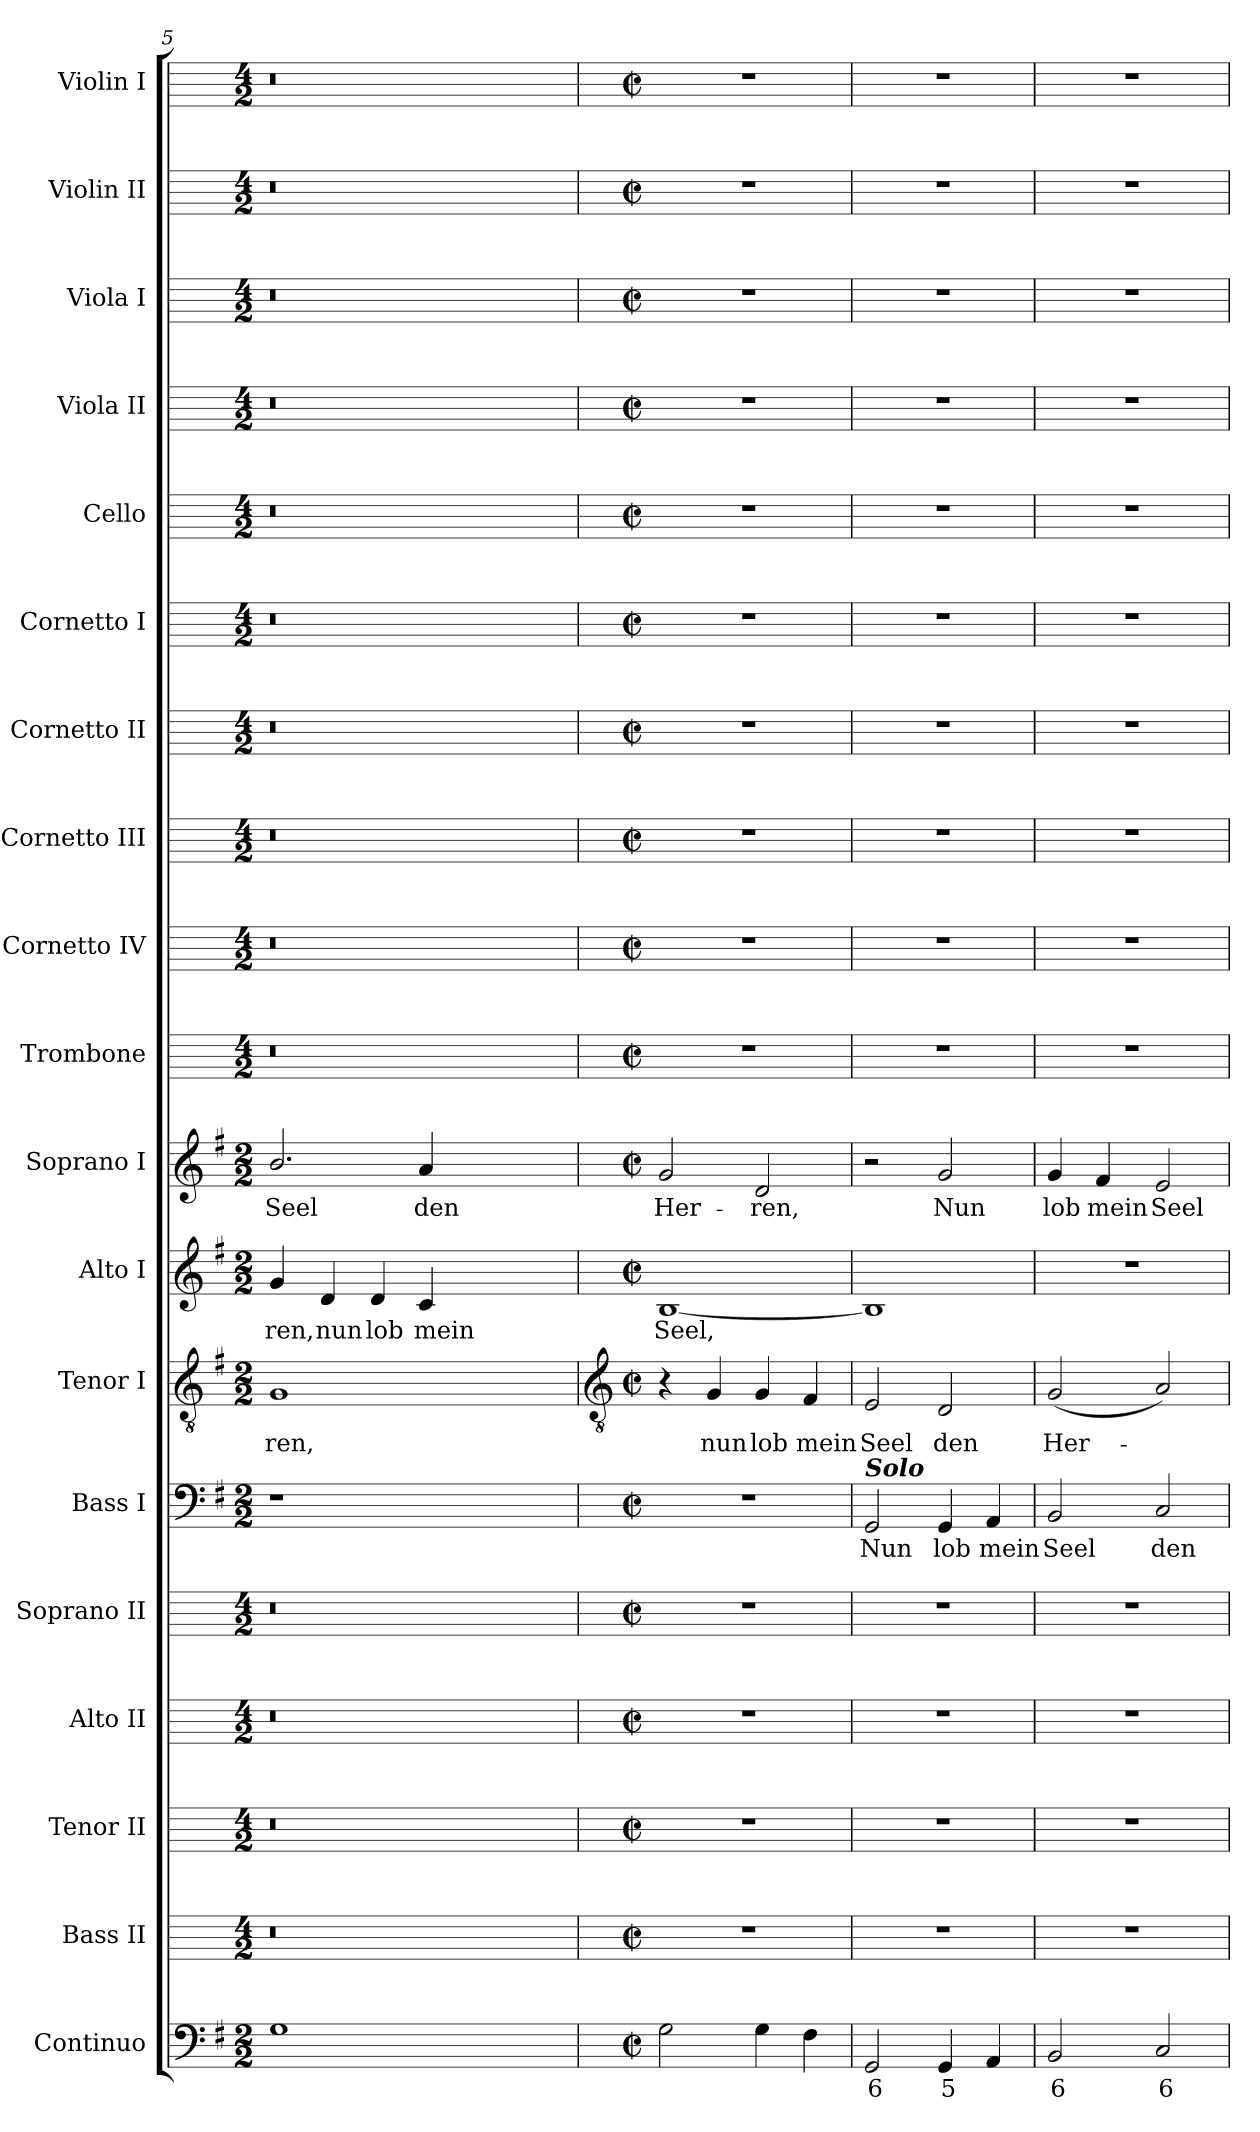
**kern	**text	**kern	**kern	**kern	**kern	**kern	**text	**kern	**text	**kern	**text	**kern	**text	**kern	**kern	**kern	**kern	**kern	**kern	**kern	**kern	**kern	**kern
*part19	*part19	*part18	*part17	*part16	*part15	*part14	*part14	*part13	*part13	*part12	*part12	*part11	*part11	*part10	*part9	*part8	*part7	*part6	*part5	*part4	*part3	*part2	*part1
*staff19	*staff19	*staff18	*staff17	*staff16	*staff15	*staff14	*staff14	*staff13	*staff13	*staff12	*staff12	*staff11	*staff11	*staff10	*staff9	*staff8	*staff7	*staff6	*staff5	*staff4	*staff3	*staff2	*staff1
*I"Continuo	*	*I"Bass II	*I"Tenor II	*I"Alto II	*I"Soprano II	*I"Bass I	*	*I"Tenor I	*	*I"Alto I	*	*I"Soprano I	*	*I"Trombone	*I"Cornetto IV	*I"Cornetto III	*I"Cornetto II	*I"Cornetto I	*I"Cello	*I"Viola II	*I"Viola I	*I"Violin II	*I"Violin I
*	*	*I'B II	*I'T II	*I'A II	*I'S II	*I'B I	*	*I'T I	*	*I'A I	*	*I'S I	*	*I'Tb	*I'Cn IV	*I'Cn III	*I'Cn II	*I'Cn I	*	*I'Vl II	*I'Vl I	*I'Vn II	*I'Vn I
*clefF4	*	*	*	*	*	*clefF4	*	*clefGv2	*	*clefG2	*	*clefG2	*	*	*	*	*	*	*	*	*	*	*
*	*	*ITrd4c7	*ITrd4c7	*	*	*	*	*	*	*	*	*	*	*	*	*	*	*	*	*	*	*	*
*k[f#]	*	*	*	*	*	*k[f#]	*	*k[f#]	*	*k[f#]	*	*k[f#]	*	*	*	*	*	*	*	*	*	*	*
*G:	*	*	*	*	*	*G:	*	*G:	*	*G:	*	*G:	*	*	*	*	*	*	*	*	*	*	*
*M2/2	*	*M4/2	*M4/2	*M4/2	*M4/2	*M2/2	*	*M2/2	*	*M2/2	*	*M2/2	*	*M4/2	*M4/2	*M4/2	*M4/2	*M4/2	*M4/2	*M4/2	*M4/2	*M4/2	*M4/2
=5	=5	=5	=5	=5	=5	=5	=5	=5	=5	=5	=5	=5	=5	=5	=5	=5	=5	=5	=5	=5	=5	=5	=5
!	!	!	!	!	!	!	!	!	!LO:LY:b	!	!LO:LY:b	!	!LO:LY:b	!	!	!	!	!	!	!	!	!	!
1G	.	0r	0r	0r	0r	1r	.	1G	ren,	4g	ren,	2.b/	Seel	0r	0r	0r	0r	0r	0r	0r	0r	0r	0r
!	!	!	!	!	!	!	!	!	!	!	!LO:LY:b	!	!	!	!	!	!	!	!	!	!	!	!
.	.	.	.	.	.	.	.	.	.	4d	nun	.	.	.	.	.	.	.	.	.	.	.	.
!	!	!	!	!	!	!	!	!	!	!	!LO:LY:b	!	!	!	!	!	!	!	!	!	!	!	!
.	.	.	.	.	.	.	.	.	.	4d	lob	.	.	.	.	.	.	.	.	.	.	.	.
!	!	!	!	!	!	!	!	!	!	!	!LO:LY:b	!	!LO:LY:b	!	!	!	!	!	!	!	!	!	!
.	.	.	.	.	.	.	.	.	.	4c	mein	4a	den	.	.	.	.	.	.	.	.	.	.
1ryy	.	.	.	.	.	1ryy	.	1ryy	.	1ryy	.	1ryy	.	.	.	.	.	.	.	.	.	.	.
!!LO:LB:g=z
=6	=6	=6	=6	=6	=6	=6	=6	=6	=6	=6	=6	=6	=6	=6	=6	=6	=6	=6	=6	=6	=6	=6	=6
*	*	*	*	*	*	*	*	*clefGv2	*	*	*	*	*	*	*	*	*	*	*	*	*	*	*
*M2/2	*	*M2/2	*M2/2	*M2/2	*M2/2	*M2/2	*	*M2/2	*	*M2/2	*	*M2/2	*	*M2/2	*M2/2	*M2/2	*M2/2	*M2/2	*M2/2	*M2/2	*M2/2	*M2/2	*M2/2
*met(c|)	*	*met(c|)	*met(c|)	*met(c|)	*met(c|)	*met(c|)	*	*met(c|)	*	*met(c|)	*	*met(c|)	*	*met(c|)	*met(c|)	*met(c|)	*met(c|)	*met(c|)	*met(c|)	*met(c|)	*met(c|)	*met(c|)	*met(c|)
!	!	!	!	!	!	!	!	!	!	!	!LO:LY:b	!	!LO:LY:b	!	!	!	!	!	!	!	!	!	!
2G	.	1r	1r	1r	1r	1r	.	4r	.	[1B	Seel,	2g	Her-	1r	1r	1r	1r	1r	1r	1r	1r	1r	1r
!	!	!	!	!	!	!	!	!	!LO:LY:b	!	!	!	!	!	!	!	!	!	!	!	!	!	!
.	.	.	.	.	.	.	.	4G	nun	.	.	.	.	.	.	.	.	.	.	.	.	.	.
!	!	!	!	!	!	!	!	!	!LO:LY:b	!	!	!	!LO:LY:b	!	!	!	!	!	!	!	!	!	!
4G	.	.	.	.	.	.	.	4G	lob	.	.	2d	-ren,	.	.	.	.	.	.	.	.	.	.
!	!	!	!	!	!	!	!	!	!LO:LY:b	!	!	!	!	!	!	!	!	!	!	!	!	!	!
4F#	.	.	.	.	.	.	.	4F#	mein	.	.	.	.	.	.	.	.	.	.	.	.	.	.
=7	=7	=7	=7	=7	=7	=7	=7	=7	=7	=7	=7	=7	=7	=7	=7	=7	=7	=7	=7	=7	=7	=7	=7
!	!	!	!	!	!	!LO:TX:a:Bi:t=Solo	!	!	!	!	!	!	!	!	!	!	!	!	!	!	!	!	!
!	!LO:LY:b	!	!	!	!	!	!LO:LY:b	!	!LO:LY:b	!	!	!	!	!	!	!	!	!	!	!	!	!	!
2GG	6	1r	1r	1r	1r	2GG	Nun	2E	Seel	1B]	.	2r	.	1r	1r	1r	1r	1r	1r	1r	1r	1r	1r
!	!LO:LY:b	!	!	!	!	!	!LO:LY:b	!	!LO:LY:b	!	!	!	!LO:LY:b	!	!	!	!	!	!	!	!	!	!
4GG	5	.	.	.	.	4GG	lob	2D	den	.	.	2g	Nun	.	.	.	.	.	.	.	.	.	.
!	!	!	!	!	!	!	!LO:LY:b	!	!	!	!	!	!	!	!	!	!	!	!	!	!	!	!
4AA	.	.	.	.	.	4AA	mein	.	.	.	.	.	.	.	.	.	.	.	.	.	.	.	.
=8	=8	=8	=8	=8	=8	=8	=8	=8	=8	=8	=8	=8	=8	=8	=8	=8	=8	=8	=8	=8	=8	=8	=8
!	!LO:LY:b	!	!	!	!	!	!LO:LY:b	!	!LO:LY:b	!	!	!	!LO:LY:b	!	!	!	!	!	!	!	!	!	!
2BB	6	1r	1r	1r	1r	2BB	Seel	(<2G	Her-	1r	.	4g	lob	1r	1r	1r	1r	1r	1r	1r	1r	1r	1r
!	!	!	!	!	!	!	!	!	!	!	!	!	!LO:LY:b	!	!	!	!	!	!	!	!	!	!
.	.	.	.	.	.	.	.	.	.	.	.	4f#	mein	.	.	.	.	.	.	.	.	.	.
!	!LO:LY:b	!	!	!	!	!	!LO:LY:b	!	!	!	!	!	!LO:LY:b	!	!	!	!	!	!	!	!	!	!
2C	6	.	.	.	.	2C	den	2A)	.	.	.	2e	Seel	.	.	.	.	.	.	.	.	.	.
=	=	=	=	=	=	=	=	=	=	=	=	=	=	=	=	=	=	=	=	=	=	=	=
*-	*-	*-	*-	*-	*-	*-	*-	*-	*-	*-	*-	*-	*-	*-	*-	*-	*-	*-	*-	*-	*-	*-	*-
